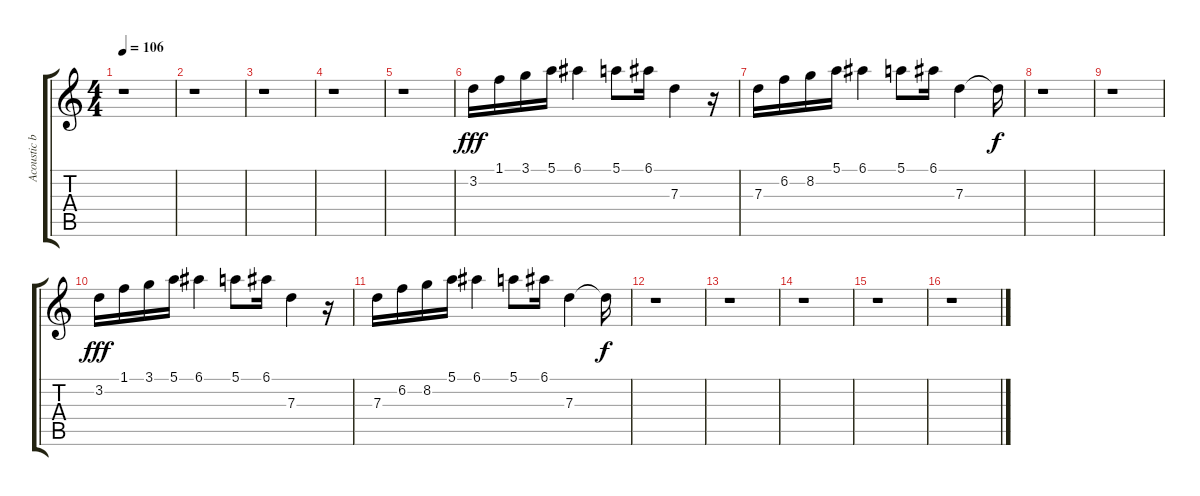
\track ("Acoustic backing" "Acoustic b") {instrument acousticguitarnylon}
\staff {score tabs}
\tuning (E4 B3 G3 D3 A2 E2) {hide}
\ts (4 4)
\tempo 106
\clef g2
\ks c
r.1{dy fff} |
r.1 |
r.1 |
r.1 |
r.1 |
3.2.16 1.1.16 3.1.16 5.1.16 6.1.4 5.1.8 6.1.16 7.3.4 r.16 |
7.3.16 6.2.16 8.2.16 5.1.16 6.1.4 5.1.8 6.1.16 7.3.4 7.3{t}.16{dy f} |
r.1 |
r.1 |
3.2.16{dy fff} 1.1.16 3.1.16 5.1.16 6.1.4 5.1.8 6.1.16 7.3.4 r.16 |
7.3.16 6.2.16 8.2.16 5.1.16 6.1.4 5.1.8 6.1.16 7.3.4 7.3{t}.16{dy f} |
r.1 |
r.1 |
r.1 |
r.1 |
r.1
